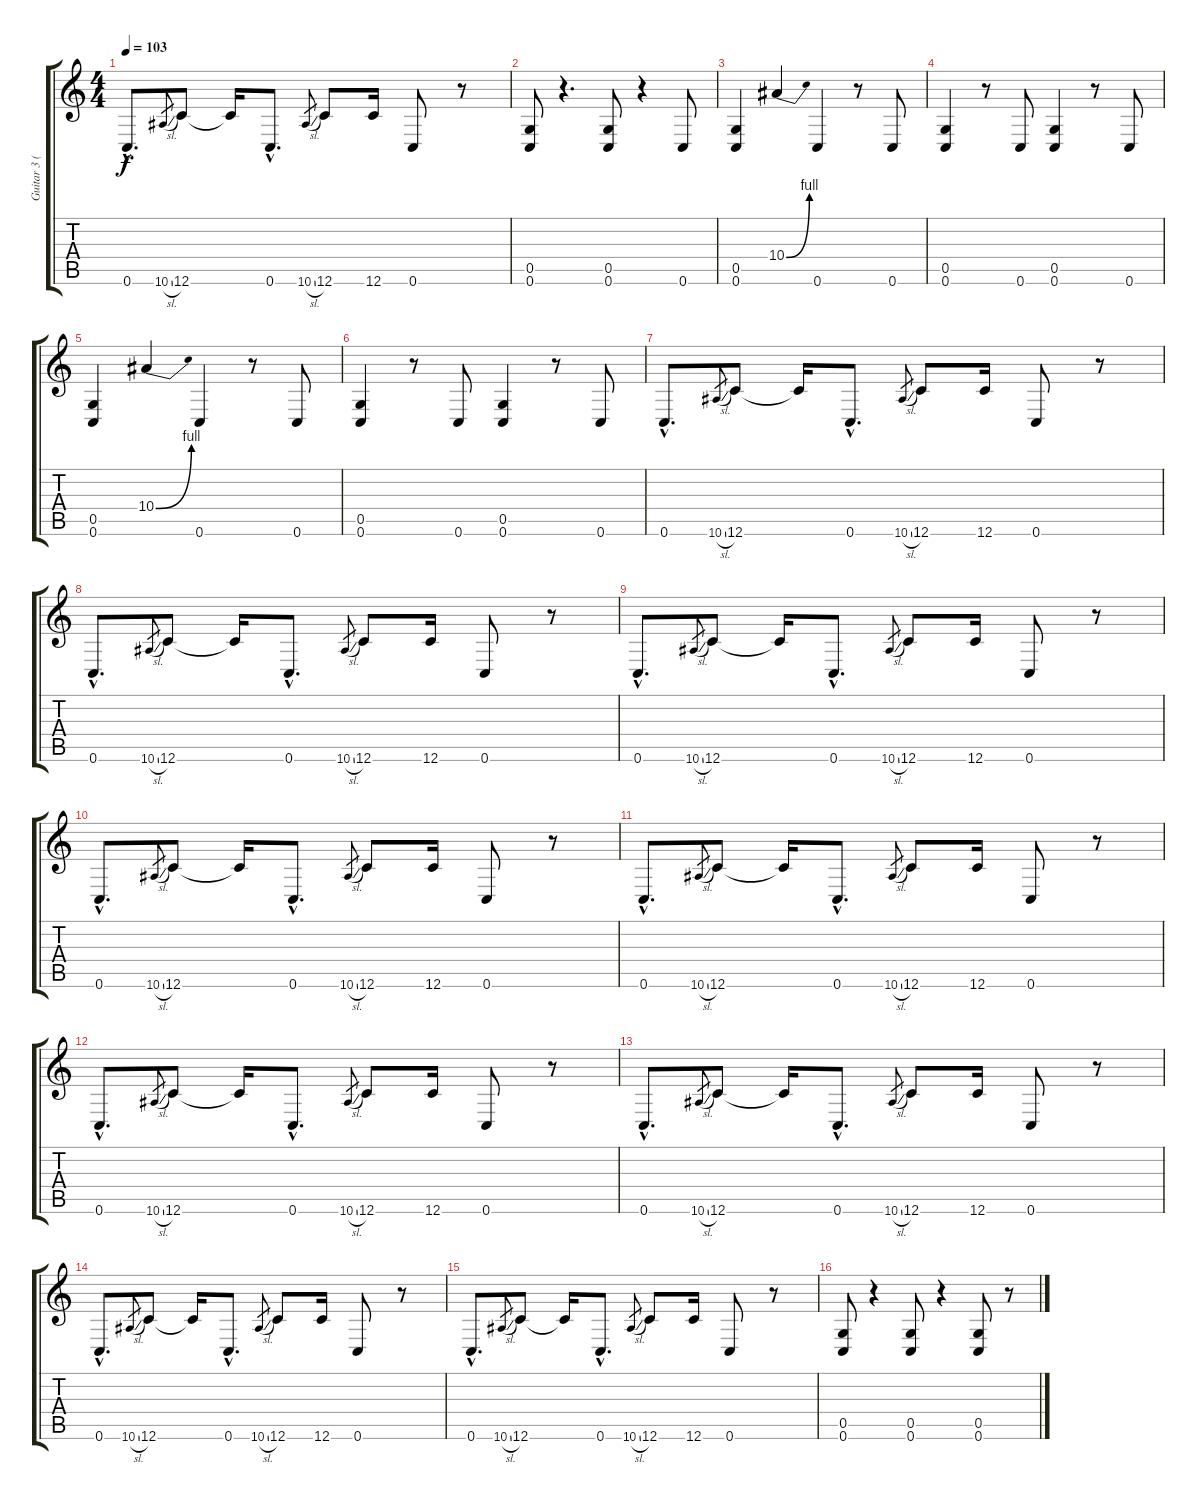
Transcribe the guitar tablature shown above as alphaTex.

\track ("Guitar 3 (Kirk)" "Guitar 3 (") {instrument distortionguitar}
\staff {score tabs}
\tuning (D4 A3 F3 C3 G2 C2) {hide}
\ts (4 4)
\tempo 103
\clef g2
\ks c
0.6{hac}.8{d dy f} 10.6{sl}.8{gr} 12.6.8 12.6{t}.16 0.6{hac}.8{d} 10.6{sl}.8{gr} 12.6.8 12.6.16 0.6.8 r.8 |
(0.5 0.6).8 r.4{d} (0.5 0.6).8 r.4 0.6.8 |
(0.5 0.6).4 10.4{be (bend 0 0 60 4)}.4 0.6.4 r.8 0.6.8 |
(0.5 0.6).4 r.8 0.6.8 (0.5 0.6).4 r.8 0.6.8 |
(0.5 0.6).4 10.4{be (bend 0 0 60 4)}.4 0.6.4 r.8 0.6.8 |
(0.5 0.6).4 r.8 0.6.8 (0.5 0.6).4 r.8 0.6.8 |
0.6{hac}.8{d} 10.6{sl}.8{gr} 12.6.8 12.6{t}.16 0.6{hac}.8{d} 10.6{sl}.8{gr} 12.6.8 12.6.16 0.6.8 r.8 |
0.6{hac}.8{d} 10.6{sl}.8{gr} 12.6.8 12.6{t}.16 0.6{hac}.8{d} 10.6{sl}.8{gr} 12.6.8 12.6.16 0.6.8 r.8 |
0.6{hac}.8{d} 10.6{sl}.8{gr} 12.6.8 12.6{t}.16 0.6{hac}.8{d} 10.6{sl}.8{gr} 12.6.8 12.6.16 0.6.8 r.8 |
0.6{hac}.8{d} 10.6{sl}.8{gr} 12.6.8 12.6{t}.16 0.6{hac}.8{d} 10.6{sl}.8{gr} 12.6.8 12.6.16 0.6.8 r.8 |
0.6{hac}.8{d} 10.6{sl}.8{gr} 12.6.8 12.6{t}.16 0.6{hac}.8{d} 10.6{sl}.8{gr} 12.6.8 12.6.16 0.6.8 r.8 |
0.6{hac}.8{d} 10.6{sl}.8{gr} 12.6.8 12.6{t}.16 0.6{hac}.8{d} 10.6{sl}.8{gr} 12.6.8 12.6.16 0.6.8 r.8 |
0.6{hac}.8{d} 10.6{sl}.8{gr} 12.6.8 12.6{t}.16 0.6{hac}.8{d} 10.6{sl}.8{gr} 12.6.8 12.6.16 0.6.8 r.8 |
0.6{hac}.8{d} 10.6{sl}.8{gr} 12.6.8 12.6{t}.16 0.6{hac}.8{d} 10.6{sl}.8{gr} 12.6.8 12.6.16 0.6.8 r.8 |
0.6{hac}.8{d} 10.6{sl}.8{gr} 12.6.8 12.6{t}.16 0.6{hac}.8{d} 10.6{sl}.8{gr} 12.6.8 12.6.16 0.6.8 r.8 |
(0.5 0.6).8 r.4 (0.5 0.6).8 r.4 (0.5 0.6).8 r.8
